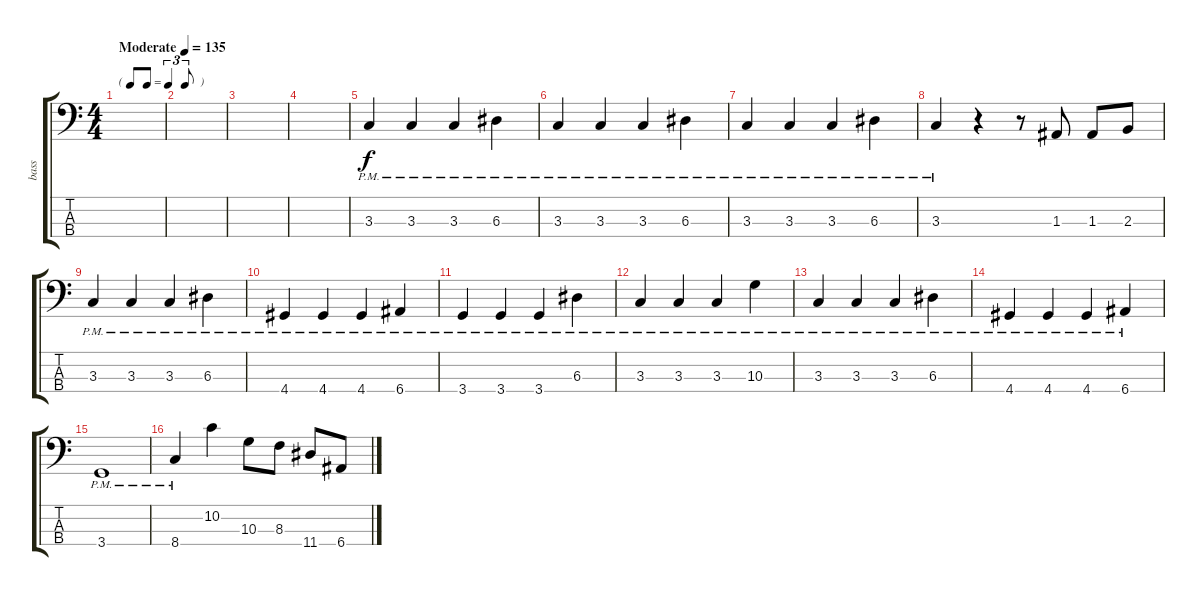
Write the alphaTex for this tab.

\track ("bass" "bass") {instrument electricbassfinger}
\staff {score tabs}
\tuning (G2 D2 A1 E1) {hide}
\ts (4 4)
\tf triplet8th
\tempo (135 "Moderate")
\clef f4
\ks c
|
|
|
|
3.3{pm}.4 3.3{pm}.4 3.3{pm}.4 6.3{pm}.4 |
3.3{pm}.4 3.3{pm}.4 3.3{pm}.4 6.3{pm}.4 |
3.3{pm}.4 3.3{pm}.4 3.3{pm}.4 6.3{pm}.4 |
3.3{pm}.4 r.4 r.8 1.3.8 1.3.8 2.3.8 |
3.3{pm}.4 3.3{pm}.4 3.3{pm}.4 6.3{pm}.4 |
4.4{pm}.4 4.4{pm}.4 4.4{pm}.4 6.4{pm}.4 |
3.4{pm}.4 3.4{pm}.4 3.4{pm}.4 6.3{pm}.4 |
3.3{pm}.4 3.3{pm}.4 3.3{pm}.4 10.3{pm}.4 |
3.3{pm}.4 3.3{pm}.4 3.3{pm}.4 6.3{pm}.4 |
4.4{pm}.4 4.4{pm}.4 4.4{pm}.4 6.4{pm}.4 |
3.4{pm}.1 |
8.4{pm}.4 10.2.4 10.3.8 8.3.8 11.4.8 6.4.8
